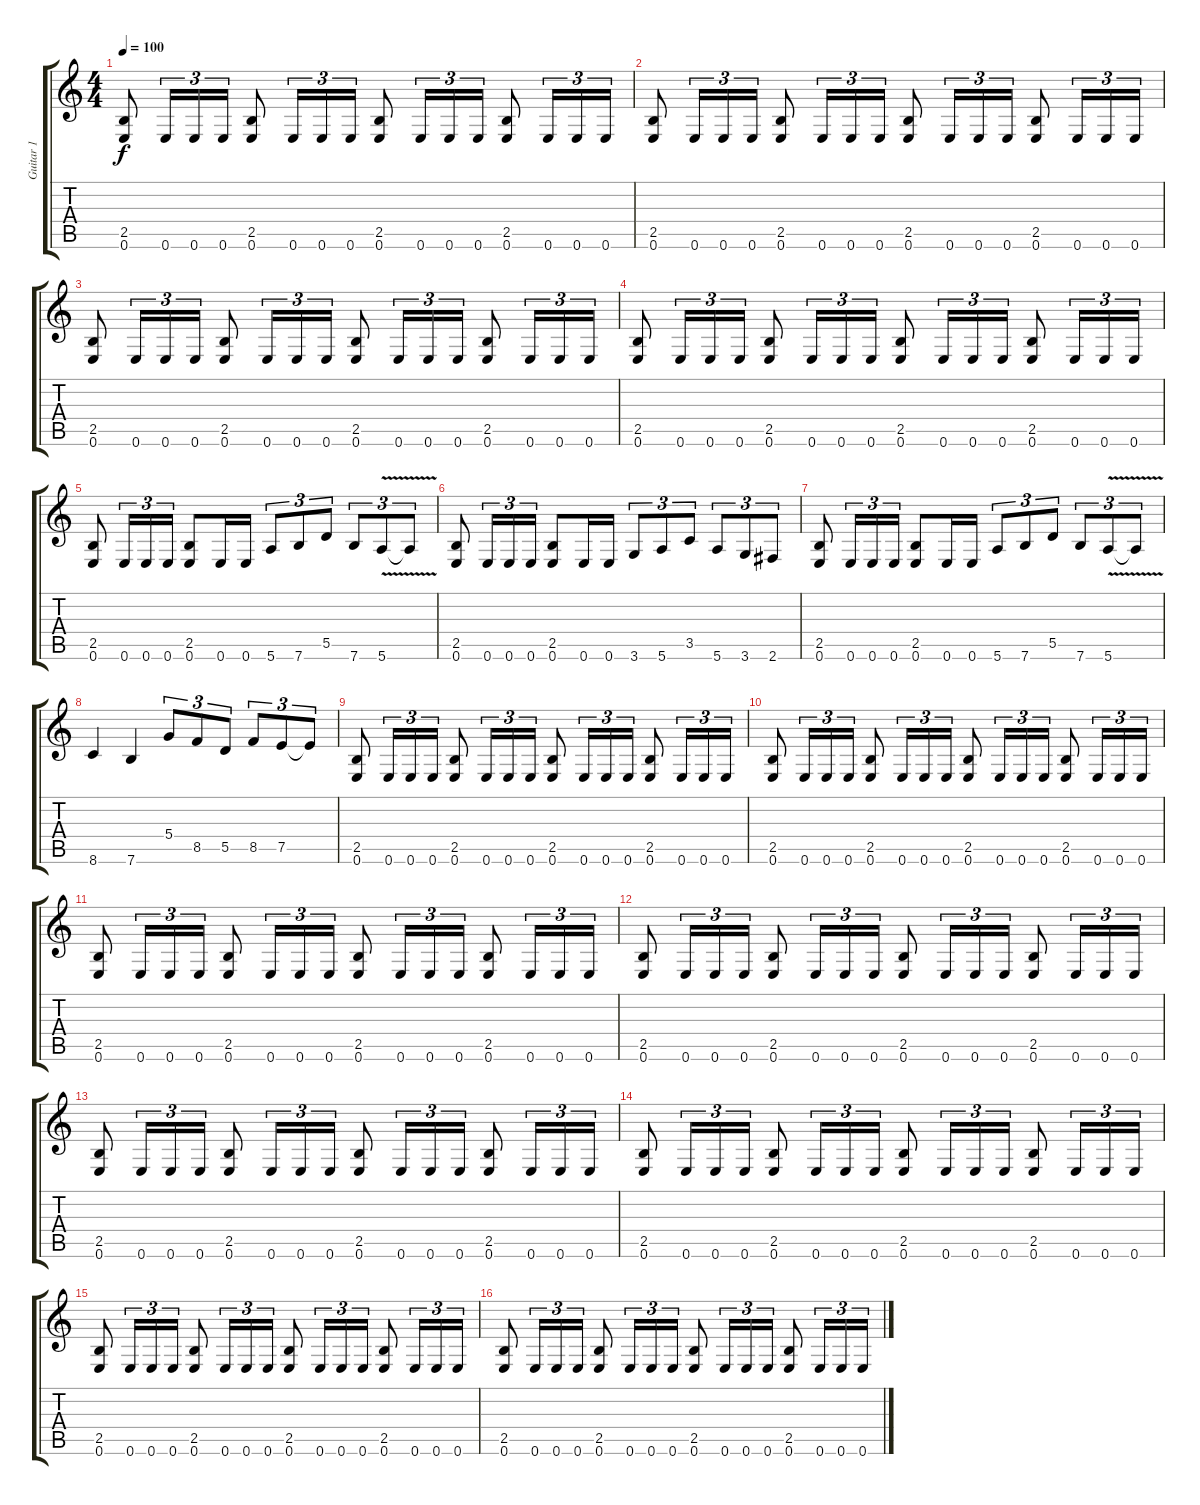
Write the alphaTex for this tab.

\track ("Guitar 1" "Guitar 1") {instrument distortionguitar}
\staff {score tabs}
\tuning (E4 B3 G3 D3 A2 E2) {hide}
\ts (4 4)
\tempo 100
\clef g2
\ks c
(2.5 0.6).8{dy f} 0.6.16{tu (3 2)} 0.6.16{tu (3 2)} 0.6.16{tu (3 2)} (2.5 0.6).8 0.6.16{tu (3 2)} 0.6.16{tu (3 2)} 0.6.16{tu (3 2)} (2.5 0.6).8 0.6.16{tu (3 2)} 0.6.16{tu (3 2)} 0.6.16{tu (3 2)} (2.5 0.6).8 0.6.16{tu (3 2)} 0.6.16{tu (3 2)} 0.6.16{tu (3 2)} |
(2.5 0.6).8 0.6.16{tu (3 2)} 0.6.16{tu (3 2)} 0.6.16{tu (3 2)} (2.5 0.6).8 0.6.16{tu (3 2)} 0.6.16{tu (3 2)} 0.6.16{tu (3 2)} (2.5 0.6).8 0.6.16{tu (3 2)} 0.6.16{tu (3 2)} 0.6.16{tu (3 2)} (2.5 0.6).8 0.6.16{tu (3 2)} 0.6.16{tu (3 2)} 0.6.16{tu (3 2)} |
(2.5 0.6).8 0.6.16{tu (3 2)} 0.6.16{tu (3 2)} 0.6.16{tu (3 2)} (2.5 0.6).8 0.6.16{tu (3 2)} 0.6.16{tu (3 2)} 0.6.16{tu (3 2)} (2.5 0.6).8 0.6.16{tu (3 2)} 0.6.16{tu (3 2)} 0.6.16{tu (3 2)} (2.5 0.6).8 0.6.16{tu (3 2)} 0.6.16{tu (3 2)} 0.6.16{tu (3 2)} |
(2.5 0.6).8 0.6.16{tu (3 2)} 0.6.16{tu (3 2)} 0.6.16{tu (3 2)} (2.5 0.6).8 0.6.16{tu (3 2)} 0.6.16{tu (3 2)} 0.6.16{tu (3 2)} (2.5 0.6).8 0.6.16{tu (3 2)} 0.6.16{tu (3 2)} 0.6.16{tu (3 2)} (2.5 0.6).8 0.6.16{tu (3 2)} 0.6.16{tu (3 2)} 0.6.16{tu (3 2)} |
(2.5 0.6).8 0.6.16{tu (3 2)} 0.6.16{tu (3 2)} 0.6.16{tu (3 2)} (2.5 0.6).8 0.6.16 0.6.16 5.6.8{tu (3 2)} 7.6.8{tu (3 2)} 5.5.8{tu (3 2)} 7.6.8{tu (3 2)} 5.6{v}.8{tu (3 2)} 5.6{t}.8{tu (3 2)} |
(2.5 0.6).8 0.6.16{tu (3 2)} 0.6.16{tu (3 2)} 0.6.16{tu (3 2)} (2.5 0.6).8 0.6.16 0.6.16 3.6.8{tu (3 2)} 5.6.8{tu (3 2)} 3.5.8{tu (3 2)} 5.6.8{tu (3 2)} 3.6.8{tu (3 2)} 2.6.8{tu (3 2)} |
(2.5 0.6).8 0.6.16{tu (3 2)} 0.6.16{tu (3 2)} 0.6.16{tu (3 2)} (2.5 0.6).8 0.6.16 0.6.16 5.6.8{tu (3 2)} 7.6.8{tu (3 2)} 5.5.8{tu (3 2)} 7.6.8{tu (3 2)} 5.6{v}.8{tu (3 2)} 5.6{t}.8{tu (3 2)} |
8.6.4 7.6.4 5.4.8{tu (3 2)} 8.5.8{tu (3 2)} 5.5.8{tu (3 2)} 8.5.8{tu (3 2)} 7.5.8{tu (3 2)} 7.5{t}.8{tu (3 2)} |
(2.5 0.6).8 0.6.16{tu (3 2)} 0.6.16{tu (3 2)} 0.6.16{tu (3 2)} (2.5 0.6).8 0.6.16{tu (3 2)} 0.6.16{tu (3 2)} 0.6.16{tu (3 2)} (2.5 0.6).8 0.6.16{tu (3 2)} 0.6.16{tu (3 2)} 0.6.16{tu (3 2)} (2.5 0.6).8 0.6.16{tu (3 2)} 0.6.16{tu (3 2)} 0.6.16{tu (3 2)} |
(2.5 0.6).8 0.6.16{tu (3 2)} 0.6.16{tu (3 2)} 0.6.16{tu (3 2)} (2.5 0.6).8 0.6.16{tu (3 2)} 0.6.16{tu (3 2)} 0.6.16{tu (3 2)} (2.5 0.6).8 0.6.16{tu (3 2)} 0.6.16{tu (3 2)} 0.6.16{tu (3 2)} (2.5 0.6).8 0.6.16{tu (3 2)} 0.6.16{tu (3 2)} 0.6.16{tu (3 2)} |
(2.5 0.6).8 0.6.16{tu (3 2)} 0.6.16{tu (3 2)} 0.6.16{tu (3 2)} (2.5 0.6).8 0.6.16{tu (3 2)} 0.6.16{tu (3 2)} 0.6.16{tu (3 2)} (2.5 0.6).8 0.6.16{tu (3 2)} 0.6.16{tu (3 2)} 0.6.16{tu (3 2)} (2.5 0.6).8 0.6.16{tu (3 2)} 0.6.16{tu (3 2)} 0.6.16{tu (3 2)} |
(2.5 0.6).8 0.6.16{tu (3 2)} 0.6.16{tu (3 2)} 0.6.16{tu (3 2)} (2.5 0.6).8 0.6.16{tu (3 2)} 0.6.16{tu (3 2)} 0.6.16{tu (3 2)} (2.5 0.6).8 0.6.16{tu (3 2)} 0.6.16{tu (3 2)} 0.6.16{tu (3 2)} (2.5 0.6).8 0.6.16{tu (3 2)} 0.6.16{tu (3 2)} 0.6.16{tu (3 2)} |
(2.5 0.6).8 0.6.16{tu (3 2)} 0.6.16{tu (3 2)} 0.6.16{tu (3 2)} (2.5 0.6).8 0.6.16{tu (3 2)} 0.6.16{tu (3 2)} 0.6.16{tu (3 2)} (2.5 0.6).8 0.6.16{tu (3 2)} 0.6.16{tu (3 2)} 0.6.16{tu (3 2)} (2.5 0.6).8 0.6.16{tu (3 2)} 0.6.16{tu (3 2)} 0.6.16{tu (3 2)} |
(2.5 0.6).8 0.6.16{tu (3 2)} 0.6.16{tu (3 2)} 0.6.16{tu (3 2)} (2.5 0.6).8 0.6.16{tu (3 2)} 0.6.16{tu (3 2)} 0.6.16{tu (3 2)} (2.5 0.6).8 0.6.16{tu (3 2)} 0.6.16{tu (3 2)} 0.6.16{tu (3 2)} (2.5 0.6).8 0.6.16{tu (3 2)} 0.6.16{tu (3 2)} 0.6.16{tu (3 2)} |
(2.5 0.6).8 0.6.16{tu (3 2)} 0.6.16{tu (3 2)} 0.6.16{tu (3 2)} (2.5 0.6).8 0.6.16{tu (3 2)} 0.6.16{tu (3 2)} 0.6.16{tu (3 2)} (2.5 0.6).8 0.6.16{tu (3 2)} 0.6.16{tu (3 2)} 0.6.16{tu (3 2)} (2.5 0.6).8 0.6.16{tu (3 2)} 0.6.16{tu (3 2)} 0.6.16{tu (3 2)} |
(2.5 0.6).8 0.6.16{tu (3 2)} 0.6.16{tu (3 2)} 0.6.16{tu (3 2)} (2.5 0.6).8 0.6.16{tu (3 2)} 0.6.16{tu (3 2)} 0.6.16{tu (3 2)} (2.5 0.6).8 0.6.16{tu (3 2)} 0.6.16{tu (3 2)} 0.6.16{tu (3 2)} (2.5 0.6).8 0.6.16{tu (3 2)} 0.6.16{tu (3 2)} 0.6.16{tu (3 2)}
